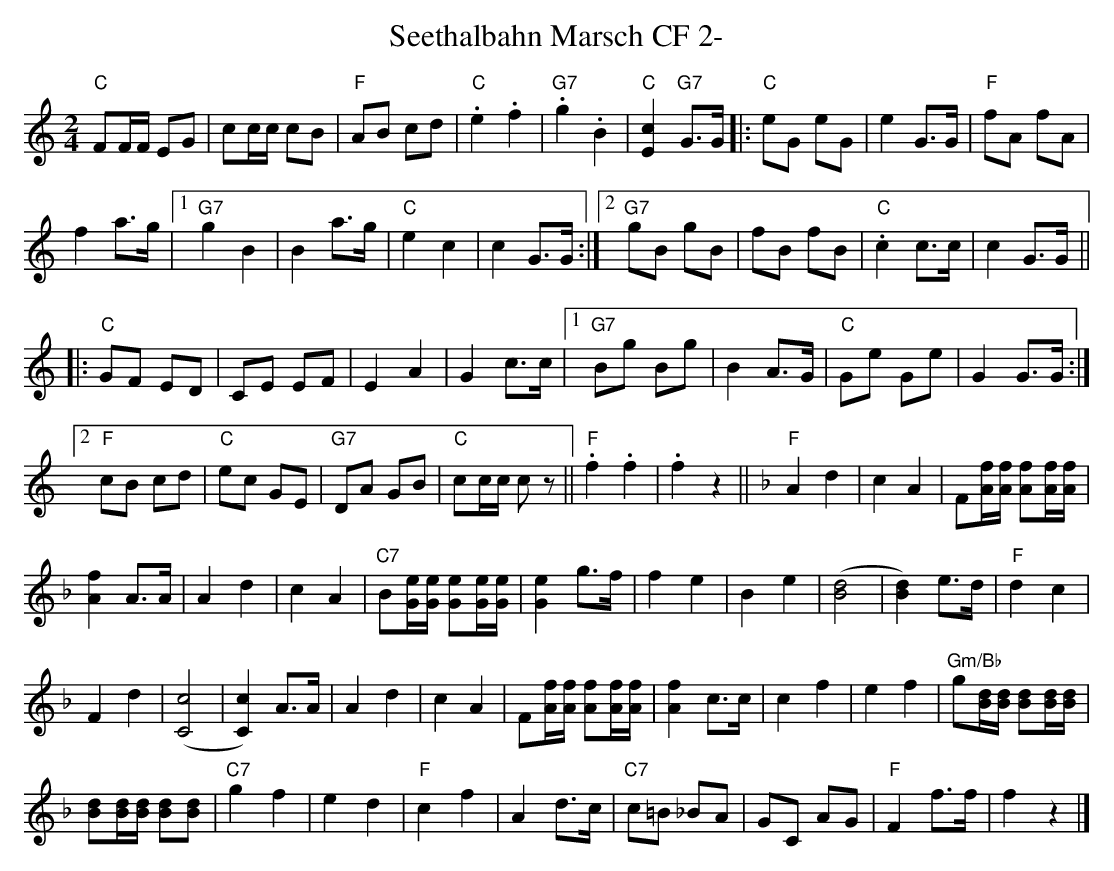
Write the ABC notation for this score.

X:1
T:Seethalbahn Marsch CF 2-
M:2/4
L:1/8
K:Cmaj
"C"FF/2F/2 EG | cc/2c/2 cB | "F"AB cd | "C".e2.f2 | "G7".g2.B2 | "C"[.c2E2] "G7"G>G |:"C"eG eG | e2 G>G | "F"fA fA |
f2 a>g |1 "G7"g2B2 | B2 a>g | "C"e2c2 | c2 G>G :|2 "G7"gB gB | fB fB | "C".c2 c>c | c2 G>G ||
|: "C"GF ED | CE EF | E2A2 | G2 c>c |1 "G7"Bg Bg | B2 A>G | "C"Ge Ge | G2 G>G :|2
"F"cB cd | "C"ec GE | "G7"DA GB | "C"cc/2c/2 cz || "F".f2.f2 | .f2 z2 || [K:Fmaj] "F"A2d2 | c2A2 | F[A/2f/2][A/2f/2] [Af][A/2f/2][A/2f/2] |
[.A2.f2] A>A | A2d2 | c2A2 | "C7"B[G/2e/2][G/2e/2] [Ge][G/2e/2][G/2e/2] |[.G2e2] g>f | f2e2 | B2e2 | ([B4d4] | [.B2.d2]) e>d | "F"d2c2 |
F2d2 | ([C4c4] |[C2c2]) A>A | A2d2 | c2A2 | F[A/2f/2][A/2f/2] [Af][A/2f/2][A/2f/2] | [.A2.f2] c>c | c2f2 | e2f2 | "Gm/Bb"g[B/2d/2][B/2d/2] [Bd][B/2d/2][B/2d/2] |
[Bd][B/2d/2][B/2d/2] [Bd][Bd] | "C7"g2f2 | e2d2 | "F"c2f2 | A2 d>c | "C7"c=B _BA | GC AG | "F"F2 f>f | f2z2 |]
